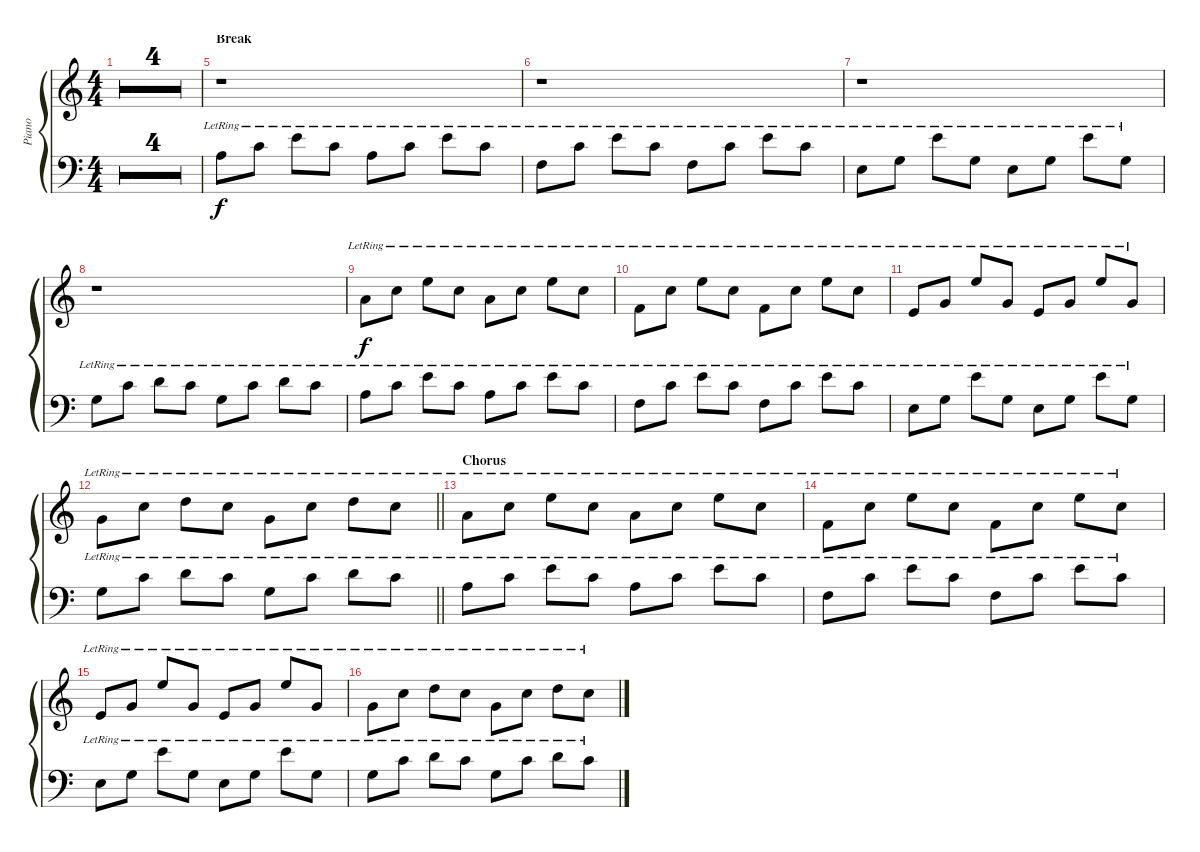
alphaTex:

\defaultSystemsLayout 4
\bracketExtendMode groupsimilarinstruments
\otherSystemsTrackNameOrientation horizontal
\track ("Piano" "Piano") {multiBarRest instrument acousticgrandpiano}
\staff {score}
\tuning (E4 B3 G3 D3 A2 E2)
\ts (4 4)
\tempo 120
\clef g2
\ks c
|
|
|
\barLineRight lightlight
|
\section ("" "Break")
r.1{beam Down} |
r.1{beam Down} |
r.1{beam Down} |
r.1{beam Down} |
14.3{lr}.8{beam Down} 13.2{lr}.8{beam Down} 12.1{lr}.8{beam Down} 13.2{lr}.8{beam Down} 14.3{lr}.8{beam Down} 13.2{lr}.8{beam Down} 12.1{lr}.8{beam Down} 13.2{lr}.8{beam Down} |
15.4{lr}.8{beam Down} 17.3{lr}.8{beam Down} 17.2{lr}.8{beam Down} 17.3{lr}.8{beam Down} 15.4{lr}.8{beam Down} 17.3{lr}.8{beam Down} 17.2{lr}.8{beam Down} 17.3{lr}.8{beam Down} |
14.4{lr}.8{beam Up} 12.3{lr}.8{beam Up} 12.1{lr}.8{beam Up} 12.3{lr}.8{beam Up} 14.4{lr}.8{beam Up} 12.3{lr}.8{beam Up} 12.1{lr}.8{beam Up} 12.3{lr}.8{beam Up} |
\barLineRight lightlight
12.3{lr}.8{beam Down} 13.2{lr}.8{beam Down} 15.2{lr}.8{beam Down} 17.3{lr}.8{beam Down} 17.4{lr}.8{beam Down} 17.3{lr}.8{beam Down} 15.2{lr}.8{beam Down} 13.2{lr}.8{beam Down} |
\section ("" "Chorus")
14.3{lr}.8{beam Down} 13.2{lr}.8{beam Down} 12.1{lr}.8{beam Down} 13.2{lr}.8{beam Down} 14.3{lr}.8{beam Down} 13.2{lr}.8{beam Down} 12.1{lr}.8{beam Down} 13.2{lr}.8{beam Down} |
15.4{lr}.8{beam Down} 17.3{lr}.8{beam Down} 17.2{lr}.8{beam Down} 17.3{lr}.8{beam Down} 15.4{lr}.8{beam Down} 17.3{lr}.8{beam Down} 17.2{lr}.8{beam Down} 17.3{lr}.8{beam Down} |
14.4{lr}.8{beam Up} 12.3{lr}.8{beam Up} 12.1{lr}.8{beam Up} 12.3{lr}.8{beam Up} 14.4{lr}.8{beam Up} 12.3{lr}.8{beam Up} 12.1{lr}.8{beam Up} 12.3{lr}.8{beam Up} |
12.3{lr}.8{beam Down} 13.2{lr}.8{beam Down} 15.2{lr}.8{beam Down} 17.3{lr}.8{beam Down} 17.4{lr}.8{beam Down} 17.3{lr}.8{beam Down} 15.2{lr}.8{beam Down} 13.2{lr}.8{beam Down}
\staff {score}
\tuning (G2 D2 A1 E1)
\clef f4
\ottava regular
\simile none
\ks c
|
|
|
\barLineRight lightlight
|
24.3{lr}.8{beam Down} 22.2{lr}.8{beam Down} 21.1{lr}.8{beam Down} 22.2{lr}.8{beam Down} 24.3{lr}.8{beam Down} 22.2{lr}.8{beam Down} 21.1{lr}.8{beam Down} 22.2{lr}.8{beam Down} |
20.3{lr}.8{beam Down} 22.2{lr}.8{beam Down} 21.1{lr}.8{beam Down} 22.2{lr}.8{beam Down} 20.3{lr}.8{beam Down} 22.2{lr}.8{beam Down} 21.1{lr}.8{beam Down} 22.2{lr}.8{beam Down} |
24.4{lr}.8{beam Down} 22.3{lr}.8{beam Down} 21.1{lr}.8{beam Down} 22.3{lr}.8{beam Down} 24.4{lr}.8{beam Down} 22.3{lr}.8{beam Down} 21.1{lr}.8{beam Down} 17.2{lr}.8{beam Down} |
17.2{lr}.8{beam Down} 17.1{lr}.8{beam Down} 19.1{lr}.8{beam Down} 17.1{lr}.8{beam Down} 17.2{lr}.8{beam Down} 17.1{lr}.8{beam Down} 19.1{lr}.8{beam Down} 22.2{lr}.8{beam Down} |
24.3{lr}.8{beam Down} 22.2{lr}.8{beam Down} 21.1{lr}.8{beam Down} 22.2{lr}.8{beam Down} 24.3{lr}.8{beam Down} 22.2{lr}.8{beam Down} 21.1{lr}.8{beam Down} 22.2{lr}.8{beam Down} |
20.3{lr}.8{beam Down} 22.2{lr}.8{beam Down} 21.1{lr}.8{beam Down} 22.2{lr}.8{beam Down} 20.3{lr}.8{beam Down} 22.2{lr}.8{beam Down} 21.1{lr}.8{beam Down} 22.2{lr}.8{beam Down} |
24.4{lr}.8{beam Down} 22.3{lr}.8{beam Down} 21.1{lr}.8{beam Down} 22.3{lr}.8{beam Down} 24.4{lr}.8{beam Down} 22.3{lr}.8{beam Down} 21.1{lr}.8{beam Down} 17.2{lr}.8{beam Down} |
\barLineRight lightlight
17.2{lr}.8{beam Down} 17.1{lr}.8{beam Down} 19.1{lr}.8{beam Down} 17.1{lr}.8{beam Down} 17.2{lr}.8{beam Down} 17.1{lr}.8{beam Down} 19.1{lr}.8{beam Down} 22.2{lr}.8{beam Down} |
24.3{lr}.8{beam Down} 22.2{lr}.8{beam Down} 21.1{lr}.8{beam Down} 22.2{lr}.8{beam Down} 24.3{lr}.8{beam Down} 22.2{lr}.8{beam Down} 21.1{lr}.8{beam Down} 22.2{lr}.8{beam Down} |
20.3{lr}.8{beam Down} 22.2{lr}.8{beam Down} 21.1{lr}.8{beam Down} 22.2{lr}.8{beam Down} 20.3{lr}.8{beam Down} 22.2{lr}.8{beam Down} 21.1{lr}.8{beam Down} 22.2{lr}.8{beam Down} |
24.4{lr}.8{beam Down} 22.3{lr}.8{beam Down} 21.1{lr}.8{beam Down} 22.3{lr}.8{beam Down} 24.4{lr}.8{beam Down} 22.3{lr}.8{beam Down} 21.1{lr}.8{beam Down} 17.2{lr}.8{beam Down} |
17.2{lr}.8{beam Down} 17.1{lr}.8{beam Down} 19.1{lr}.8{beam Down} 17.1{lr}.8{beam Down} 17.2{lr}.8{beam Down} 17.1{lr}.8{beam Down} 19.1{lr}.8{beam Down} 22.2{lr}.8{beam Down}
